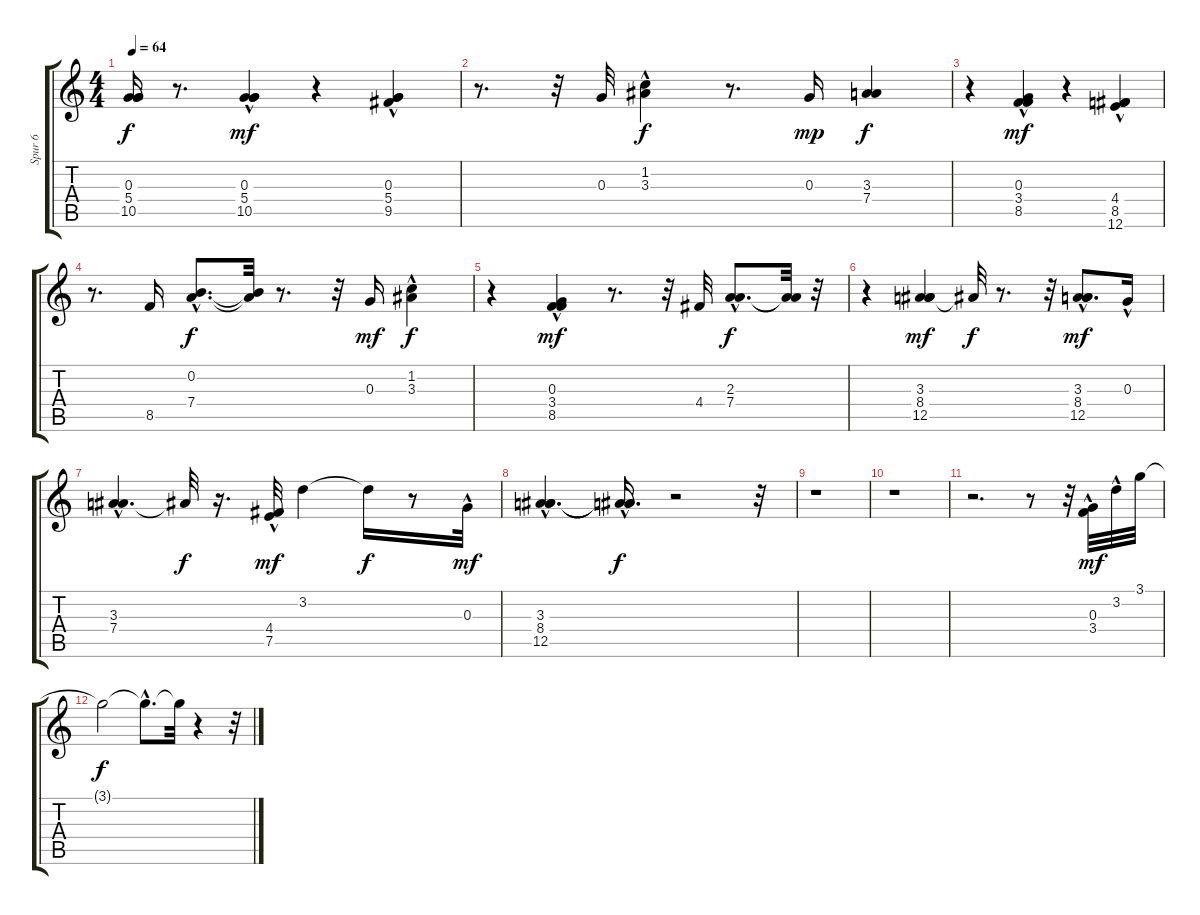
\track ("Spur 6" "Spur 6") {instrument acousticguitarsteel}
\staff {score tabs}
\tuning (E4 B3 G3 D3 A2 E2) {hide}
\ts (4 4)
\tempo 64
\clef g2
\ks c
(0.3{t} 5.4{t} 10.5{t}).16{dy f} r.8{d} (0.3 5.4{hac} 10.5{hac}).4{dy mf} r.4 (0.3 5.4{hac} 9.5{hac}).4 |
r.8{d} r.32 0.3.32 (1.2 3.3{hac}).4{dy f} r.8{d} 0.3.16{dy mp} (3.3 7.4).4{dy f} |
r.4 (0.3 3.4{hac} 8.5{hac}).4{dy mf} r.4 (4.4 8.5{hac} 12.6{hac}).4 |
r.8{d} 8.5.16 (0.2{hac} 7.4{hac}).8{d dy f} (0.2{t} 7.4{t}).32 r.8{d} r.32 0.3.16{dy mf} (1.2 3.3{hac}).4{dy f} |
r.4 (0.3 3.4 8.5{hac}).4{dy mf} r.8{d} r.32 4.4.32 (2.3{hac} 7.4{hac}).8{d dy f} (2.3{t} 7.4{t}).32 r.32 |
r.4 (3.3 8.4 12.5).4{dy mf} 3.3{t}.32{dy f} r.8{d} r.32 (3.3{hac} 8.4 12.5).8{d dy mf} 0.3{hac}.16 |
(3.3{hac} 7.4{hac}).4{d} 3.3{t}.32{dy f} r.16{d} (4.4{hac} 7.5).32{dy mf} 3.2.4 3.2{t}.16{dy f} r.8 0.3{hac}.32{dy mf} |
(3.3{hac} 8.4{hac} 12.5{hac}).4{d} (3.3{hac t} 8.4{t} 12.5{t}).16{d dy f} r.2 r.32 |
r.1 |
r.1 |
r.2{d} r.8 r.32 (0.3 3.4{hac}).32{dy mf} 3.2{hac}.32 3.1.32 |
3.1{t}.2{dy f} 3.1{hac t}.8{d} 3.1{t}.32 r.4 r.32
